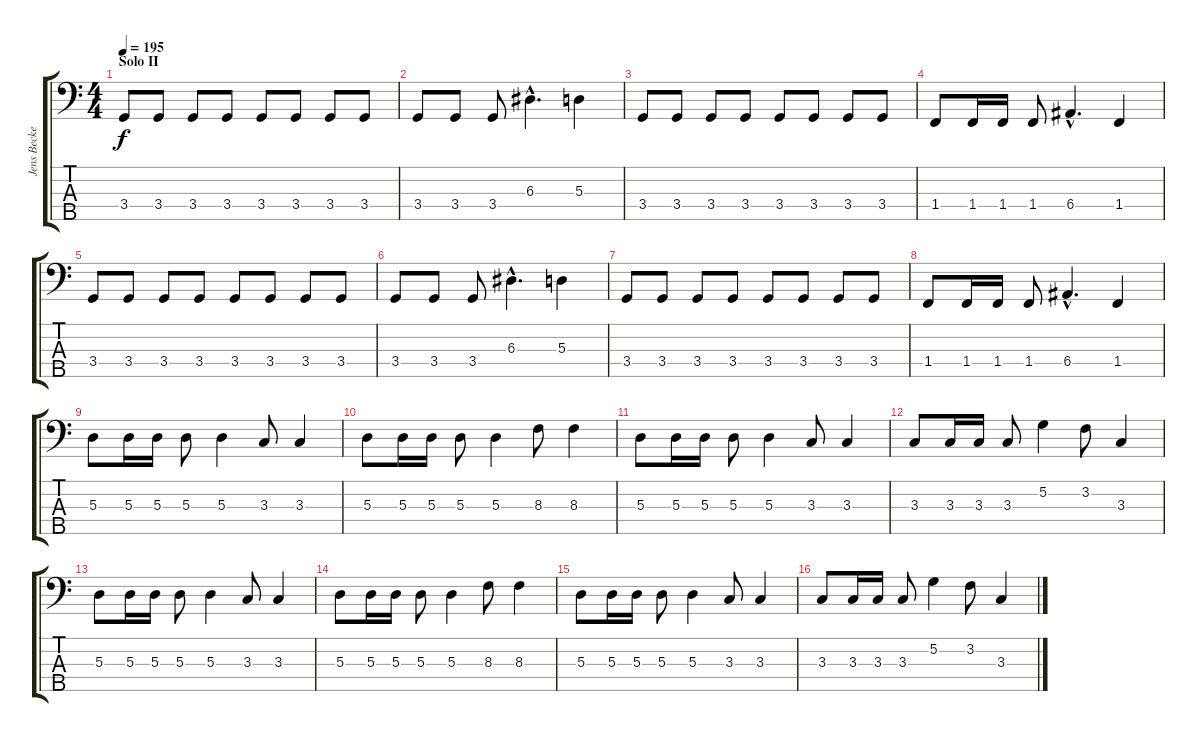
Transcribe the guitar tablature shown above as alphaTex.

\track ("Jens Becker (Bajo)" "Jens Becke") {instrument electricbasspick}
\staff {score tabs}
\tuning (G2 D2 A1 E1 B0) {hide}
\ts (4 4)
\section ("" "Solo II")
\tempo 195
\clef f4
\ks c
3.4.8{dy f} 3.4.8 3.4.8 3.4.8 3.4.8 3.4.8 3.4.8 3.4.8 |
3.4.8 3.4.8 3.4.8 6.3{hac}.4{d} 5.3.4 |
3.4.8 3.4.8 3.4.8 3.4.8 3.4.8 3.4.8 3.4.8 3.4.8 |
1.4.8 1.4.16 1.4.16 1.4.8 6.4{hac}.4{d} 1.4.4 |
3.4.8 3.4.8 3.4.8 3.4.8 3.4.8 3.4.8 3.4.8 3.4.8 |
3.4.8 3.4.8 3.4.8 6.3{hac}.4{d} 5.3.4 |
3.4.8 3.4.8 3.4.8 3.4.8 3.4.8 3.4.8 3.4.8 3.4.8 |
1.4.8 1.4.16 1.4.16 1.4.8 6.4{hac}.4{d} 1.4.4 |
5.3.8 5.3.16 5.3.16 5.3.8 5.3.4 3.3.8 3.3.4 |
5.3.8 5.3.16 5.3.16 5.3.8 5.3.4 8.3.8 8.3.4 |
5.3.8 5.3.16 5.3.16 5.3.8 5.3.4 3.3.8 3.3.4 |
3.3.8 3.3.16 3.3.16 3.3.8 5.2.4 3.2.8 3.3.4 |
5.3.8 5.3.16 5.3.16 5.3.8 5.3.4 3.3.8 3.3.4 |
5.3.8 5.3.16 5.3.16 5.3.8 5.3.4 8.3.8 8.3.4 |
5.3.8 5.3.16 5.3.16 5.3.8 5.3.4 3.3.8 3.3.4 |
3.3.8 3.3.16 3.3.16 3.3.8 5.2.4 3.2.8 3.3.4
